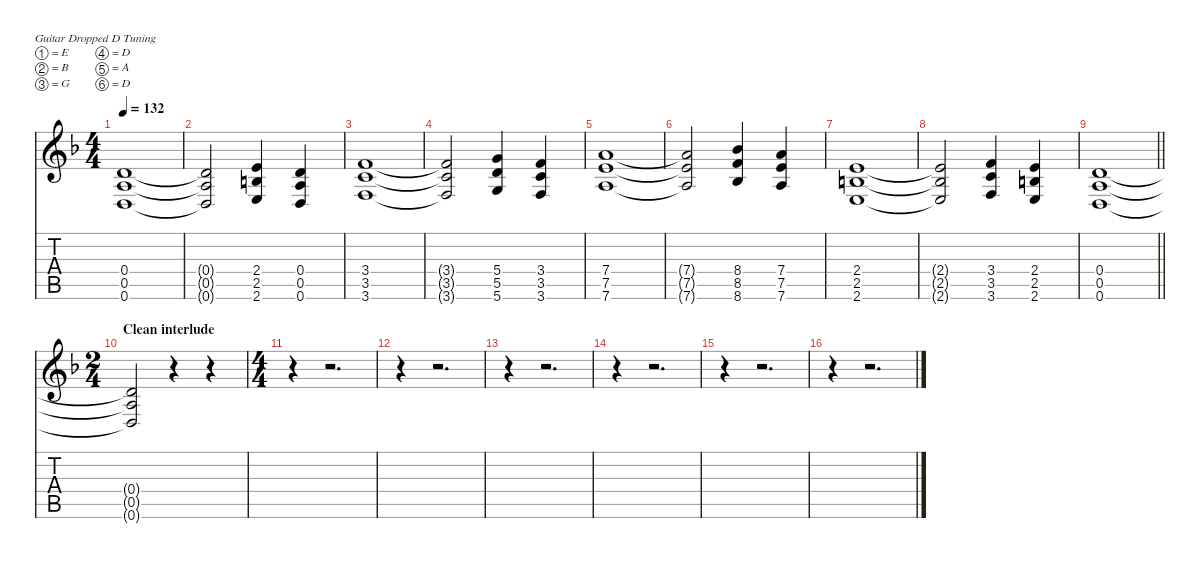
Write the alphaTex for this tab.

\defaultSystemsLayout 4
\hideDynamics
\bracketExtendMode nobrackets
\singleTrackTrackNamePolicy hidden
\multiTrackTrackNamePolicy hidden
\firstSystemTrackNameMode fullname
\firstSystemTrackNameOrientation horizontal
\otherSystemsTrackNameOrientation horizontal
\track ("2nd Rhythm " "dist.guit.") {instrument distortionguitar}
\staff {score tabs}
\tuning (E4 B3 G3 D3 A2 D2)
\ts (4 4)
\tempo 132
\clef g2
\ks dminor
(0.4{acc forcenatural} 0.5{acc forcenatural} 0.6{acc forcenatural}).1{dy f beam Up} |
(0.4{t acc forcenatural} 0.5{t acc forcenatural} 0.6{t acc forcenatural}).2{beam Up} (2.4{acc forcenatural} 2.5{acc forcenatural} 2.6{acc forcenatural}).4{beam Up} (0.4{acc forcenatural} 0.5{acc forcenatural} 0.6{acc forcenatural}).4{beam Up} |
(3.4{acc forcenatural} 3.5{acc forcenatural} 3.6{acc forcenatural}).1{beam Up} |
(3.4{t acc forcenatural} 3.5{t acc forcenatural} 3.6{t acc forcenatural}).2{beam Up} (5.4{acc forcenatural} 5.5{acc forcenatural} 5.6{acc forcenatural}).4{beam Up} (3.4{acc forcenatural} 3.5{acc forcenatural} 3.6{acc forcenatural}).4{beam Up} |
(7.4{acc forcenatural} 7.5{acc forcenatural} 7.6{acc forcenatural}).1{beam Up} |
(7.4{t acc forcenatural} 7.5{t acc forcenatural} 7.6{t acc forcenatural}).2{beam Up} (8.4{acc b} 8.5{acc forcenatural} 8.6{acc b}).4{beam Up} (7.4{acc forcenatural} 7.5{acc forcenatural} 7.6{acc forcenatural}).4{beam Up} |
(2.4{acc forcenatural} 2.5{acc forcenatural} 2.6{acc forcenatural}).1{beam Up} |
(2.4{t acc forcenatural} 2.5{t acc forcenatural} 2.6{t acc forcenatural}).2{beam Up} (3.4{acc forcenatural} 3.5{acc forcenatural} 3.6{acc forcenatural}).4{beam Up} (2.4{acc forcenatural} 2.5{acc forcenatural} 2.6{acc forcenatural}).4{beam Up} |
\barLineRight lightlight
(0.4{acc forcenatural} 0.5{acc forcenatural} 0.6{acc forcenatural}).1{beam Up} |
\ts (2 4)
\beaming (8 2 2)
\section ("" "Clean interlude")
(0.4{t acc forcenatural} 0.5{t acc forcenatural} 0.6{t acc forcenatural}).2{beam Up} r.4{beam Up} r.4{beam Up} |
\ts (4 4)
\beaming (8 2 2 2 2)
r.4{beam Down} r.2{d beam Down} |
r.4{beam Down} r.2{d beam Down} |
r.4{beam Down} r.2{d beam Down} |
r.4{beam Down} r.2{d beam Down} |
r.4{beam Down} r.2{d beam Down} |
r.4{beam Down} r.2{d beam Down}
